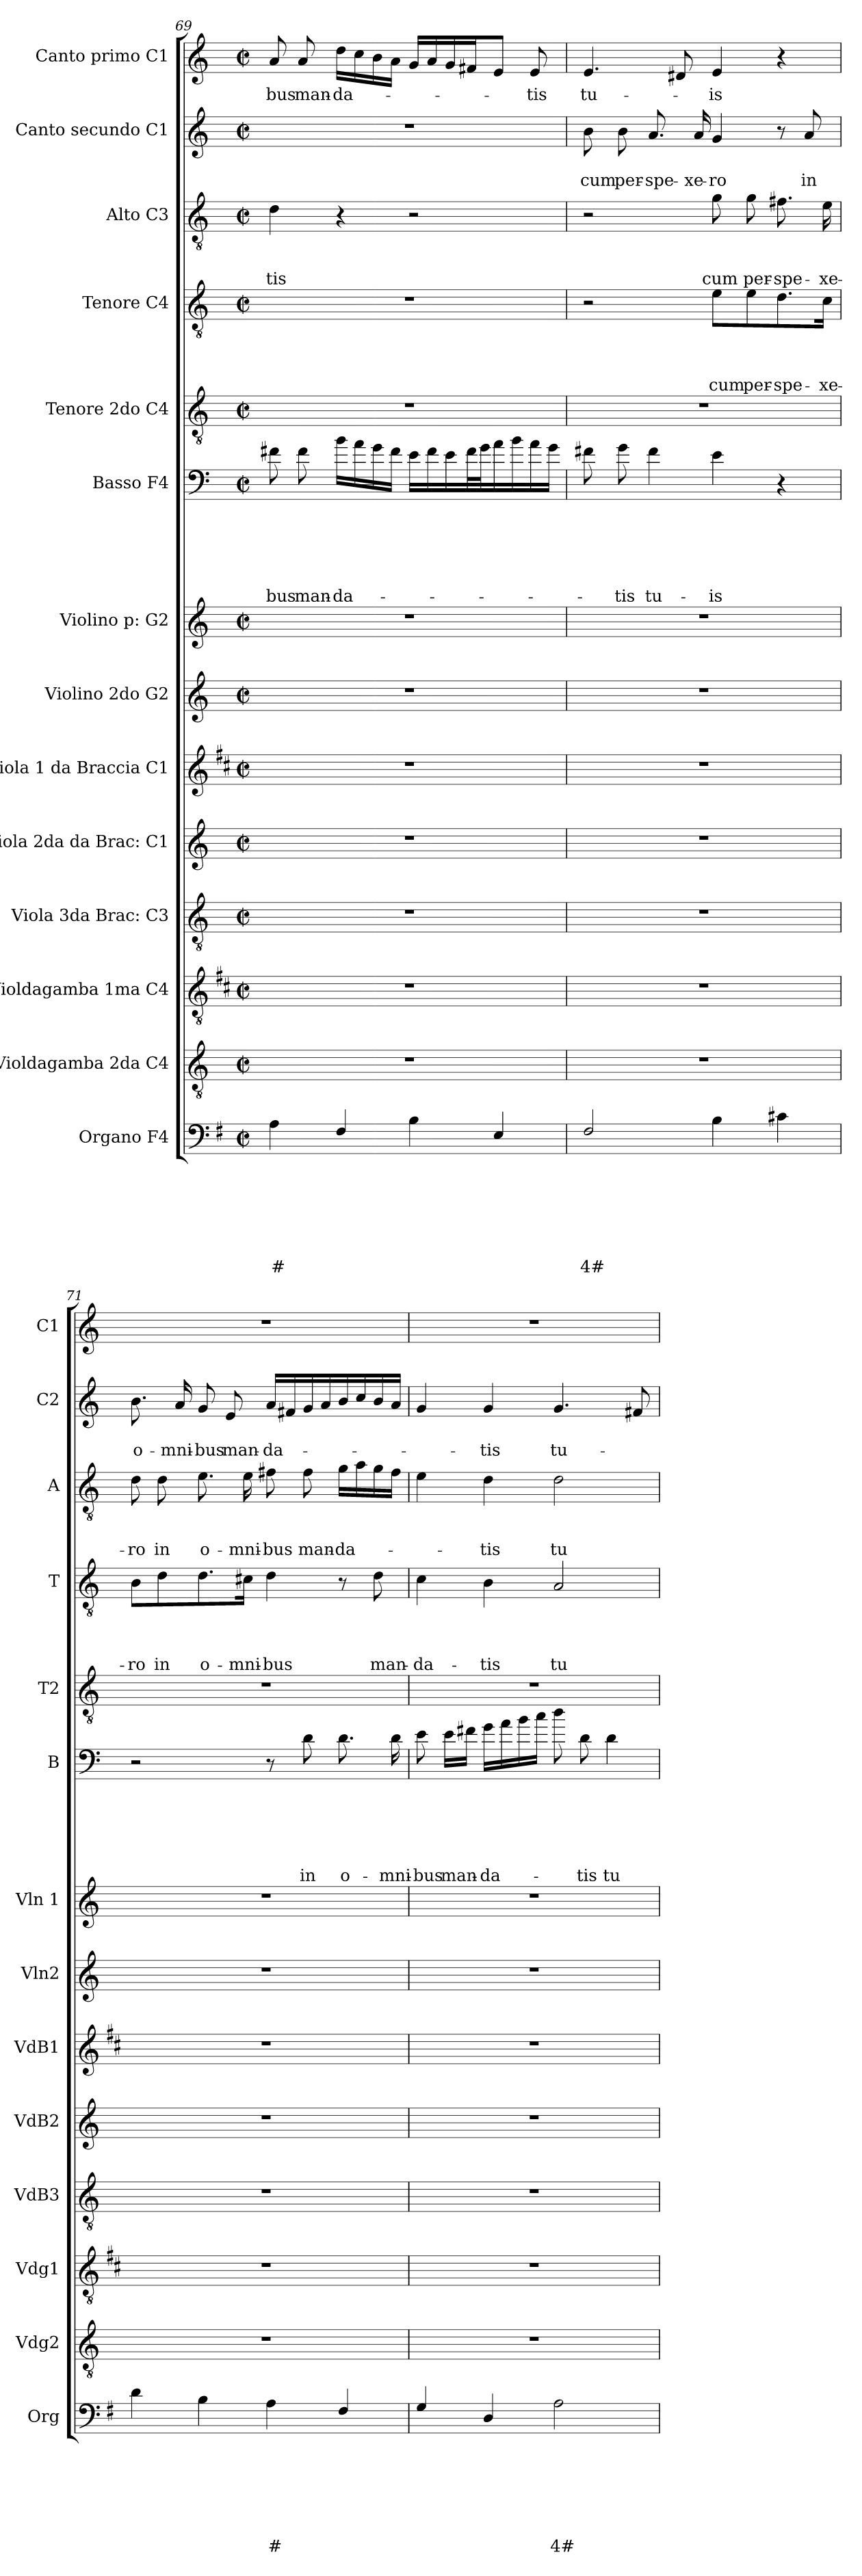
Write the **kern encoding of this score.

**kern	**text	**text	**text	**text	**text	**text	**text	**kern	**kern	**kern	**kern	**kern	**kern	**kern	**kern	**text	**text	**text	**text	**text	**text	**kern	**kern	**text	**text	**text	**text	**kern	**text	**text	**text	**kern	**text	**text	**kern	**text
*part14	*part14	*part14	*part14	*part14	*part14	*part14	*part14	*part13	*part12	*part11	*part10	*part9	*part8	*part7	*part6	*part6	*part6	*part6	*part6	*part6	*part6	*part5	*part4	*part4	*part4	*part4	*part4	*part3	*part3	*part3	*part3	*part2	*part2	*part2	*part1	*part1
*staff14	*staff14	*staff14	*staff14	*staff14	*staff14	*staff14	*staff14	*staff13	*staff12	*staff11	*staff10	*staff9	*staff8	*staff7	*staff6	*staff6	*staff6	*staff6	*staff6	*staff6	*staff6	*staff5	*staff4	*staff4	*staff4	*staff4	*staff4	*staff3	*staff3	*staff3	*staff3	*staff2	*staff2	*staff2	*staff1	*staff1
*I"Organo F4	*	*	*	*	*	*	*	*I"Violdagamba 2da C4	*I"Violdagamba 1ma C4	*I"Viola 3da Brac: C3	*I"Viola 2da da Brac: C1	*I"Viola 1 da Braccia C1	*I"Violino 2do G2	*I"Violino p: G2	*I"Basso F4	*	*	*	*	*	*	*I"Tenore 2do C4	*I"Tenore C4	*	*	*	*	*I"Alto C3	*	*	*	*I"Canto secundo C1	*	*	*I"Canto primo C1	*
*I'Org	*	*	*	*	*	*	*	*I'Vdg2	*I'Vdg1	*I'VdB3	*I'VdB2	*I'VdB1	*I'Vln2	*I'Vln 1	*I'B	*	*	*	*	*	*	*I'T2	*I'T	*	*	*	*	*I'A	*	*	*	*I'C2	*	*	*I'C1	*
!!LO:PB:g=z
*clefF4	*	*	*	*	*	*	*	*clefGv2	*clefGv2	*clefGv2	*clefG2	*clefG2	*clefG2	*clefG2	*clefF4	*	*	*	*	*	*	*clefGv2	*clefGv2	*	*	*	*	*clefGv2	*	*	*	*clefG2	*	*	*clefG2	*
*ITrd4c7	*	*	*	*	*	*	*	*	*ITrd1c2	*	*	*ITrd1c2	*	*	*ITrd8c14	*	*	*	*	*	*	*	*	*	*	*	*	*	*	*	*	*	*	*	*	*
*k[]	*	*	*	*	*	*	*	*k[]	*k[]	*k[]	*k[]	*k[]	*k[]	*k[]	*k[]	*	*	*	*	*	*	*k[]	*k[]	*	*	*	*	*k[]	*	*	*	*k[]	*	*	*k[]	*
*C:	*	*	*	*	*	*	*	*C:	*C:	*C:	*C:	*C:	*C:	*C:	*C:	*	*	*	*	*	*	*C:	*C:	*	*	*	*	*C:	*	*	*	*C:	*	*	*C:	*
*M2/2	*	*	*	*	*	*	*	*M2/2	*M2/2	*M2/2	*M2/2	*M2/2	*M2/2	*M2/2	*M2/2	*	*	*	*	*	*	*M2/2	*M2/2	*	*	*	*	*M2/2	*	*	*	*M2/2	*	*	*M2/2	*
*met(c|)	*	*	*	*	*	*	*	*met(c|)	*met(c|)	*met(c|)	*met(c|)	*met(c|)	*met(c|)	*met(c|)	*met(c|)	*	*	*	*	*	*	*met(c|)	*met(c|)	*	*	*	*	*met(c|)	*	*	*	*met(c|)	*	*	*met(c|)	*
=69	=69	=69	=69	=69	=69	=69	=69	=69	=69	=69	=69	=69	=69	=69	=69	=69	=69	=69	=69	=69	=69	=69	=69	=69	=69	=69	=69	=69	=69	=69	=69	=69	=69	=69	=69	=69
!	!	!	!	!	!	!	!LO:LY:b	!	!	!	!	!	!	!	!	!	!	!	!	!	!LO:LY:b	!	!	!	!	!	!	!	!	!	!LO:LY:b	!	!	!	!	!LO:LY:b
4D\	.	.	.	.	.	.	#	1r	1r	1r	1r	1r	1r	1r	8F#X\	.	.	.	.	.	-bus	1r	1r	.	.	.	.	4d\	.	.	-tis	1r	.	.	8a/	-bus
!	!	!	!	!	!	!	!	!	!	!	!	!	!	!	!	!	!	!	!	!	!LO:LY:b	!	!	!	!	!	!	!	!	!	!	!	!	!	!	!LO:LY:b
.	.	.	.	.	.	.	.	.	.	.	.	.	.	.	8F#\	.	.	.	.	.	man-	.	.	.	.	.	.	.	.	.	.	.	.	.	8a/	man-
!	!	!	!	!	!	!	!	!	!	!	!	!	!	!	!	!	!	!	!	!	!LO:LY:b	!	!	!	!	!	!	!	!	!	!	!	!	!	!	!LO:LY:b
4BB/	.	.	.	.	.	.	.	.	.	.	.	.	.	.	16B\LL	.	.	.	.	.	-da-	.	.	.	.	.	.	4r	.	.	.	.	.	.	16dd\LL	-da-
.	.	.	.	.	.	.	.	.	.	.	.	.	.	.	16A\	.	.	.	.	.	.	.	.	.	.	.	.	.	.	.	.	.	.	.	16cc\	.
.	.	.	.	.	.	.	.	.	.	.	.	.	.	.	16G\	.	.	.	.	.	.	.	.	.	.	.	.	.	.	.	.	.	.	.	16b\	.
.	.	.	.	.	.	.	.	.	.	.	.	.	.	.	16F#\JJ	.	.	.	.	.	.	.	.	.	.	.	.	.	.	.	.	.	.	.	16a\JJ	.
4E\	.	.	.	.	.	.	.	.	.	.	.	.	.	.	16E\LL	.	.	.	.	.	.	.	.	.	.	.	.	2r	.	.	.	.	.	.	16g/LL	.
.	.	.	.	.	.	.	.	.	.	.	.	.	.	.	16F#\	.	.	.	.	.	.	.	.	.	.	.	.	.	.	.	.	.	.	.	16a/	.
.	.	.	.	.	.	.	.	.	.	.	.	.	.	.	16E\	.	.	.	.	.	.	.	.	.	.	.	.	.	.	.	.	.	.	.	16g/	.
.	.	.	.	.	.	.	.	.	.	.	.	.	.	.	32F#\L	.	.	.	.	.	.	.	.	.	.	.	.	.	.	.	.	.	.	.	16f#/J	.
.	.	.	.	.	.	.	.	.	.	.	.	.	.	.	32G\J	.	.	.	.	.	.	.	.	.	.	.	.	.	.	.	.	.	.	.	.	.
4AA/	.	.	.	.	.	.	.	.	.	.	.	.	.	.	16A\	.	.	.	.	.	.	.	.	.	.	.	.	.	.	.	.	.	.	.	8e/J	.
.	.	.	.	.	.	.	.	.	.	.	.	.	.	.	16B\	.	.	.	.	.	.	.	.	.	.	.	.	.	.	.	.	.	.	.	.	.
!	!	!	!	!	!	!	!	!	!	!	!	!	!	!	!	!	!	!	!	!	!	!	!	!	!	!	!	!	!	!	!	!	!	!	!	!LO:LY:b
.	.	.	.	.	.	.	.	.	.	.	.	.	.	.	16A\	.	.	.	.	.	.	.	.	.	.	.	.	.	.	.	.	.	.	.	8e/	-tis
.	.	.	.	.	.	.	.	.	.	.	.	.	.	.	16G\JJ	.	.	.	.	.	.	.	.	.	.	.	.	.	.	.	.	.	.	.	.	.
=70	=70	=70	=70	=70	=70	=70	=70	=70	=70	=70	=70	=70	=70	=70	=70	=70	=70	=70	=70	=70	=70	=70	=70	=70	=70	=70	=70	=70	=70	=70	=70	=70	=70	=70	=70	=70
!	!	!	!	!	!	!	!LO:LY:b	!	!	!	!	!	!	!	!	!	!	!	!	!	!	!	!	!	!	!	!	!	!	!	!	!	!	!LO:LY:b	!	!LO:LY:b
2BB/	.	.	.	.	.	.	4#	1r	1r	1r	1r	1r	1r	1r	8F#X\	.	.	.	.	.	.	1r	2r	.	.	.	.	2r	.	.	.	8b\	.	cum	4.e/	tu-
!	!	!	!	!	!	!	!	!	!	!	!	!	!	!	!	!	!	!	!	!	!LO:LY:b	!	!	!	!	!	!	!	!	!	!	!	!	!LO:LY:b	!	!
.	.	.	.	.	.	.	.	.	.	.	.	.	.	.	8G\	.	.	.	.	.	-tis	.	.	.	.	.	.	.	.	.	.	8b\	.	per-	.	.
!	!	!	!	!	!	!	!	!	!	!	!	!	!	!	!	!	!	!	!	!	!LO:LY:b	!	!	!	!	!	!	!	!	!	!	!	!	!LO:LY:b	!	!
.	.	.	.	.	.	.	.	.	.	.	.	.	.	.	4F#\	.	.	.	.	.	tu-	.	.	.	.	.	.	.	.	.	.	8.a/	.	-spe-	.	.
.	.	.	.	.	.	.	.	.	.	.	.	.	.	.	.	.	.	.	.	.	.	.	.	.	.	.	.	.	.	.	.	.	.	.	8d#X/	.
!	!	!	!	!	!	!	!	!	!	!	!	!	!	!	!	!	!	!	!	!	!	!	!	!	!	!	!	!	!	!	!	!	!	!LO:LY:b	!	!
.	.	.	.	.	.	.	.	.	.	.	.	.	.	.	.	.	.	.	.	.	.	.	.	.	.	.	.	.	.	.	.	16a/	.	-xe-	.	.
!	!	!	!	!	!	!	!	!	!	!	!	!	!	!	!	!	!	!	!	!	!LO:LY:b	!	!	!	!	!	!LO:LY:b	!	!	!	!LO:LY:b	!	!	!LO:LY:b	!	!LO:LY:b
4E\	.	.	.	.	.	.	.	.	.	.	.	.	.	.	4E\	.	.	.	.	.	-is	.	8e\L	.	.	.	cum	8g\	.	.	cum	4g/	.	-ro	4e/	-is
!	!	!	!	!	!	!	!	!	!	!	!	!	!	!	!	!	!	!	!	!	!	!	!	!	!	!	!LO:LY:b	!	!	!	!LO:LY:b	!	!	!	!	!
.	.	.	.	.	.	.	.	.	.	.	.	.	.	.	.	.	.	.	.	.	.	.	8e\	.	.	.	per-	8g\	.	.	per-	.	.	.	.	.
!	!	!	!	!	!	!	!	!	!	!	!	!	!	!	!	!	!	!	!	!	!	!	!	!	!	!	!LO:LY:b	!	!	!	!LO:LY:b	!	!	!	!	!
4F#X\	.	.	.	.	.	.	.	.	.	.	.	.	.	.	4r	.	.	.	.	.	.	.	8.d\	.	.	.	-spe-	8.f#X\	.	.	-spe-	8r	.	.	4r	.
!	!	!	!	!	!	!	!	!	!	!	!	!	!	!	!	!	!	!	!	!	!	!	!	!	!	!	!	!	!	!	!	!	!	!LO:LY:b	!	!
.	.	.	.	.	.	.	.	.	.	.	.	.	.	.	.	.	.	.	.	.	.	.	.	.	.	.	.	.	.	.	.	8a/	.	in	.	.
!	!	!	!	!	!	!	!	!	!	!	!	!	!	!	!	!	!	!	!	!	!	!	!	!	!	!	!LO:LY:b	!	!	!	!LO:LY:b	!	!	!	!	!
.	.	.	.	.	.	.	.	.	.	.	.	.	.	.	.	.	.	.	.	.	.	.	16c\Jk	.	.	.	-xe-	16e\	.	.	-xe-	.	.	.	.	.
=71	=71	=71	=71	=71	=71	=71	=71	=71	=71	=71	=71	=71	=71	=71	=71	=71	=71	=71	=71	=71	=71	=71	=71	=71	=71	=71	=71	=71	=71	=71	=71	=71	=71	=71	=71	=71
!	!	!	!	!	!	!	!	!	!	!	!	!	!	!	!	!	!	!	!	!	!	!	!	!	!	!	!LO:LY:b	!	!	!	!LO:LY:b	!	!	!LO:LY:b	!	!
4G\	.	.	.	.	.	.	.	1r	1r	1r	1r	1r	1r	1r	2r	.	.	.	.	.	.	1r	8B\L	.	.	.	-ro	8d\	.	.	-ro	8.b\	.	o-	1r	.
!	!	!	!	!	!	!	!	!	!	!	!	!	!	!	!	!	!	!	!	!	!	!	!	!	!	!	!LO:LY:b	!	!	!	!LO:LY:b	!	!	!	!	!
.	.	.	.	.	.	.	.	.	.	.	.	.	.	.	.	.	.	.	.	.	.	.	8d\	.	.	.	in	8d\	.	.	in	.	.	.	.	.
!	!	!	!	!	!	!	!	!	!	!	!	!	!	!	!	!	!	!	!	!	!	!	!	!	!	!	!	!	!	!	!	!	!	!LO:LY:b	!	!
.	.	.	.	.	.	.	.	.	.	.	.	.	.	.	.	.	.	.	.	.	.	.	.	.	.	.	.	.	.	.	.	16a/	.	-mni-	.	.
!	!	!	!	!	!	!	!	!	!	!	!	!	!	!	!	!	!	!	!	!	!	!	!	!	!	!	!LO:LY:b	!	!	!	!LO:LY:b	!	!	!LO:LY:b	!	!
4E\	.	.	.	.	.	.	.	.	.	.	.	.	.	.	.	.	.	.	.	.	.	.	8.d\	.	.	.	o-	8.e\	.	.	o-	8g/	.	-bus	.	.
!	!	!	!	!	!	!	!	!	!	!	!	!	!	!	!	!	!	!	!	!	!	!	!	!	!	!	!	!	!	!	!	!	!	!LO:LY:b	!	!
.	.	.	.	.	.	.	.	.	.	.	.	.	.	.	.	.	.	.	.	.	.	.	.	.	.	.	.	.	.	.	.	8e/	.	man-	.	.
!	!	!	!	!	!	!	!	!	!	!	!	!	!	!	!	!	!	!	!	!	!	!	!	!	!	!	!LO:LY:b	!	!	!	!LO:LY:b	!	!	!	!	!
.	.	.	.	.	.	.	.	.	.	.	.	.	.	.	.	.	.	.	.	.	.	.	16c#X\Jk	.	.	.	-mni-	16e\	.	.	-mni-	.	.	.	.	.
!	!	!	!	!	!	!	!LO:LY:b	!	!	!	!	!	!	!	!	!	!	!	!	!	!	!	!	!	!	!	!LO:LY:b	!	!	!	!LO:LY:b	!	!	!LO:LY:b	!	!
4D\	.	.	.	.	.	.	#	.	.	.	.	.	.	.	8r	.	.	.	.	.	.	.	4d\	.	.	.	-bus	8f#X\	.	.	-bus	16a/LL	.	-da-	.	.
.	.	.	.	.	.	.	.	.	.	.	.	.	.	.	.	.	.	.	.	.	.	.	.	.	.	.	.	.	.	.	.	16f#X/	.	.	.	.
!	!	!	!	!	!	!	!	!	!	!	!	!	!	!	!	!	!	!	!	!	!LO:LY:b	!	!	!	!	!	!	!	!	!	!LO:LY:b	!	!	!	!	!
.	.	.	.	.	.	.	.	.	.	.	.	.	.	.	8D\	.	.	.	.	.	in	.	.	.	.	.	.	8f#\	.	.	man-	16g/	.	.	.	.
.	.	.	.	.	.	.	.	.	.	.	.	.	.	.	.	.	.	.	.	.	.	.	.	.	.	.	.	.	.	.	.	16a/	.	.	.	.
!	!	!	!	!	!	!	!	!	!	!	!	!	!	!	!	!	!	!	!	!	!LO:LY:b	!	!	!	!	!	!	!	!	!	!LO:LY:b	!	!	!	!	!
4BB/	.	.	.	.	.	.	.	.	.	.	.	.	.	.	8.D\	.	.	.	.	.	o-	.	8r	.	.	.	.	16g\LL	.	.	-da-	16b/	.	.	.	.
.	.	.	.	.	.	.	.	.	.	.	.	.	.	.	.	.	.	.	.	.	.	.	.	.	.	.	.	16a\	.	.	.	16cc/	.	.	.	.
!	!	!	!	!	!	!	!	!	!	!	!	!	!	!	!	!	!	!	!	!	!	!	!	!	!	!	!LO:LY:b	!	!	!	!	!	!	!	!	!
.	.	.	.	.	.	.	.	.	.	.	.	.	.	.	.	.	.	.	.	.	.	.	8d\	.	.	.	man-	16g\	.	.	.	16b/	.	.	.	.
!	!	!	!	!	!	!	!	!	!	!	!	!	!	!	!	!	!	!	!	!	!LO:LY:b	!	!	!	!	!	!	!	!	!	!	!	!	!	!	!
.	.	.	.	.	.	.	.	.	.	.	.	.	.	.	16D\	.	.	.	.	.	-mni-	.	.	.	.	.	.	16f#\JJ	.	.	.	16a/JJ	.	.	.	.
!!LO:PB:g=z
=72	=72	=72	=72	=72	=72	=72	=72	=72	=72	=72	=72	=72	=72	=72	=72	=72	=72	=72	=72	=72	=72	=72	=72	=72	=72	=72	=72	=72	=72	=72	=72	=72	=72	=72	=72	=72
!	!	!	!	!	!	!	!	!	!	!	!	!	!	!	!	!	!	!	!	!	!LO:LY:b	!	!	!	!	!	!LO:LY:b	!	!	!	!	!	!	!	!	!
4C/	.	.	.	.	.	.	.	1r	1r	1r	1r	1r	1r	1r	8E\	.	.	.	.	.	-bus	1r	4c\	.	.	.	-da-	4e\	.	.	.	4g/	.	.	1r	.
!	!	!	!	!	!	!	!	!	!	!	!	!	!	!	!	!	!	!	!	!	!LO:LY:b	!	!	!	!	!	!	!	!	!	!	!	!	!	!	!
.	.	.	.	.	.	.	.	.	.	.	.	.	.	.	16E\LL	.	.	.	.	.	man-	.	.	.	.	.	.	.	.	.	.	.	.	.	.	.
.	.	.	.	.	.	.	.	.	.	.	.	.	.	.	16F#X\JJ	.	.	.	.	.	.	.	.	.	.	.	.	.	.	.	.	.	.	.	.	.
!	!	!	!	!	!	!	!	!	!	!	!	!	!	!	!	!	!	!	!	!	!LO:LY:b	!	!	!	!	!	!LO:LY:b	!	!	!	!LO:LY:b	!	!	!LO:LY:b	!	!
4GG/	.	.	.	.	.	.	.	.	.	.	.	.	.	.	16G\LL	.	.	.	.	.	-da-	.	4B\	.	.	.	-tis	4d\	.	.	-tis	4g/	.	-tis	.	.
.	.	.	.	.	.	.	.	.	.	.	.	.	.	.	16A\	.	.	.	.	.	.	.	.	.	.	.	.	.	.	.	.	.	.	.	.	.
.	.	.	.	.	.	.	.	.	.	.	.	.	.	.	16B\	.	.	.	.	.	.	.	.	.	.	.	.	.	.	.	.	.	.	.	.	.
.	.	.	.	.	.	.	.	.	.	.	.	.	.	.	16c\JJ	.	.	.	.	.	.	.	.	.	.	.	.	.	.	.	.	.	.	.	.	.
!	!	!	!	!	!	!	!LO:LY:b	!	!	!	!	!	!	!	!	!	!	!	!	!	!	!	!	!	!	!	!LO:LY:b	!	!	!	!LO:LY:b	!	!	!LO:LY:b	!	!
2D\	.	.	.	.	.	.	4#	.	.	.	.	.	.	.	8d\	.	.	.	.	.	.	.	2A/	.	.	.	tu-	2d\	.	.	tu-	4.g/	.	tu-	.	.
!	!	!	!	!	!	!	!	!	!	!	!	!	!	!	!	!	!	!	!	!	!LO:LY:b	!	!	!	!	!	!	!	!	!	!	!	!	!	!	!
.	.	.	.	.	.	.	.	.	.	.	.	.	.	.	8D\	.	.	.	.	.	-tis	.	.	.	.	.	.	.	.	.	.	.	.	.	.	.
!	!	!	!	!	!	!	!	!	!	!	!	!	!	!	!	!	!	!	!	!	!LO:LY:b	!	!	!	!	!	!	!	!	!	!	!	!	!	!	!
.	.	.	.	.	.	.	.	.	.	.	.	.	.	.	4D\	.	.	.	.	.	tu-	.	.	.	.	.	.	.	.	.	.	.	.	.	.	.
.	.	.	.	.	.	.	.	.	.	.	.	.	.	.	.	.	.	.	.	.	.	.	.	.	.	.	.	.	.	.	.	8f#X/	.	.	.	.
=	=	=	=	=	=	=	=	=	=	=	=	=	=	=	=	=	=	=	=	=	=	=	=	=	=	=	=	=	=	=	=	=	=	=	=	=
*-	*-	*-	*-	*-	*-	*-	*-	*-	*-	*-	*-	*-	*-	*-	*-	*-	*-	*-	*-	*-	*-	*-	*-	*-	*-	*-	*-	*-	*-	*-	*-	*-	*-	*-	*-	*-
